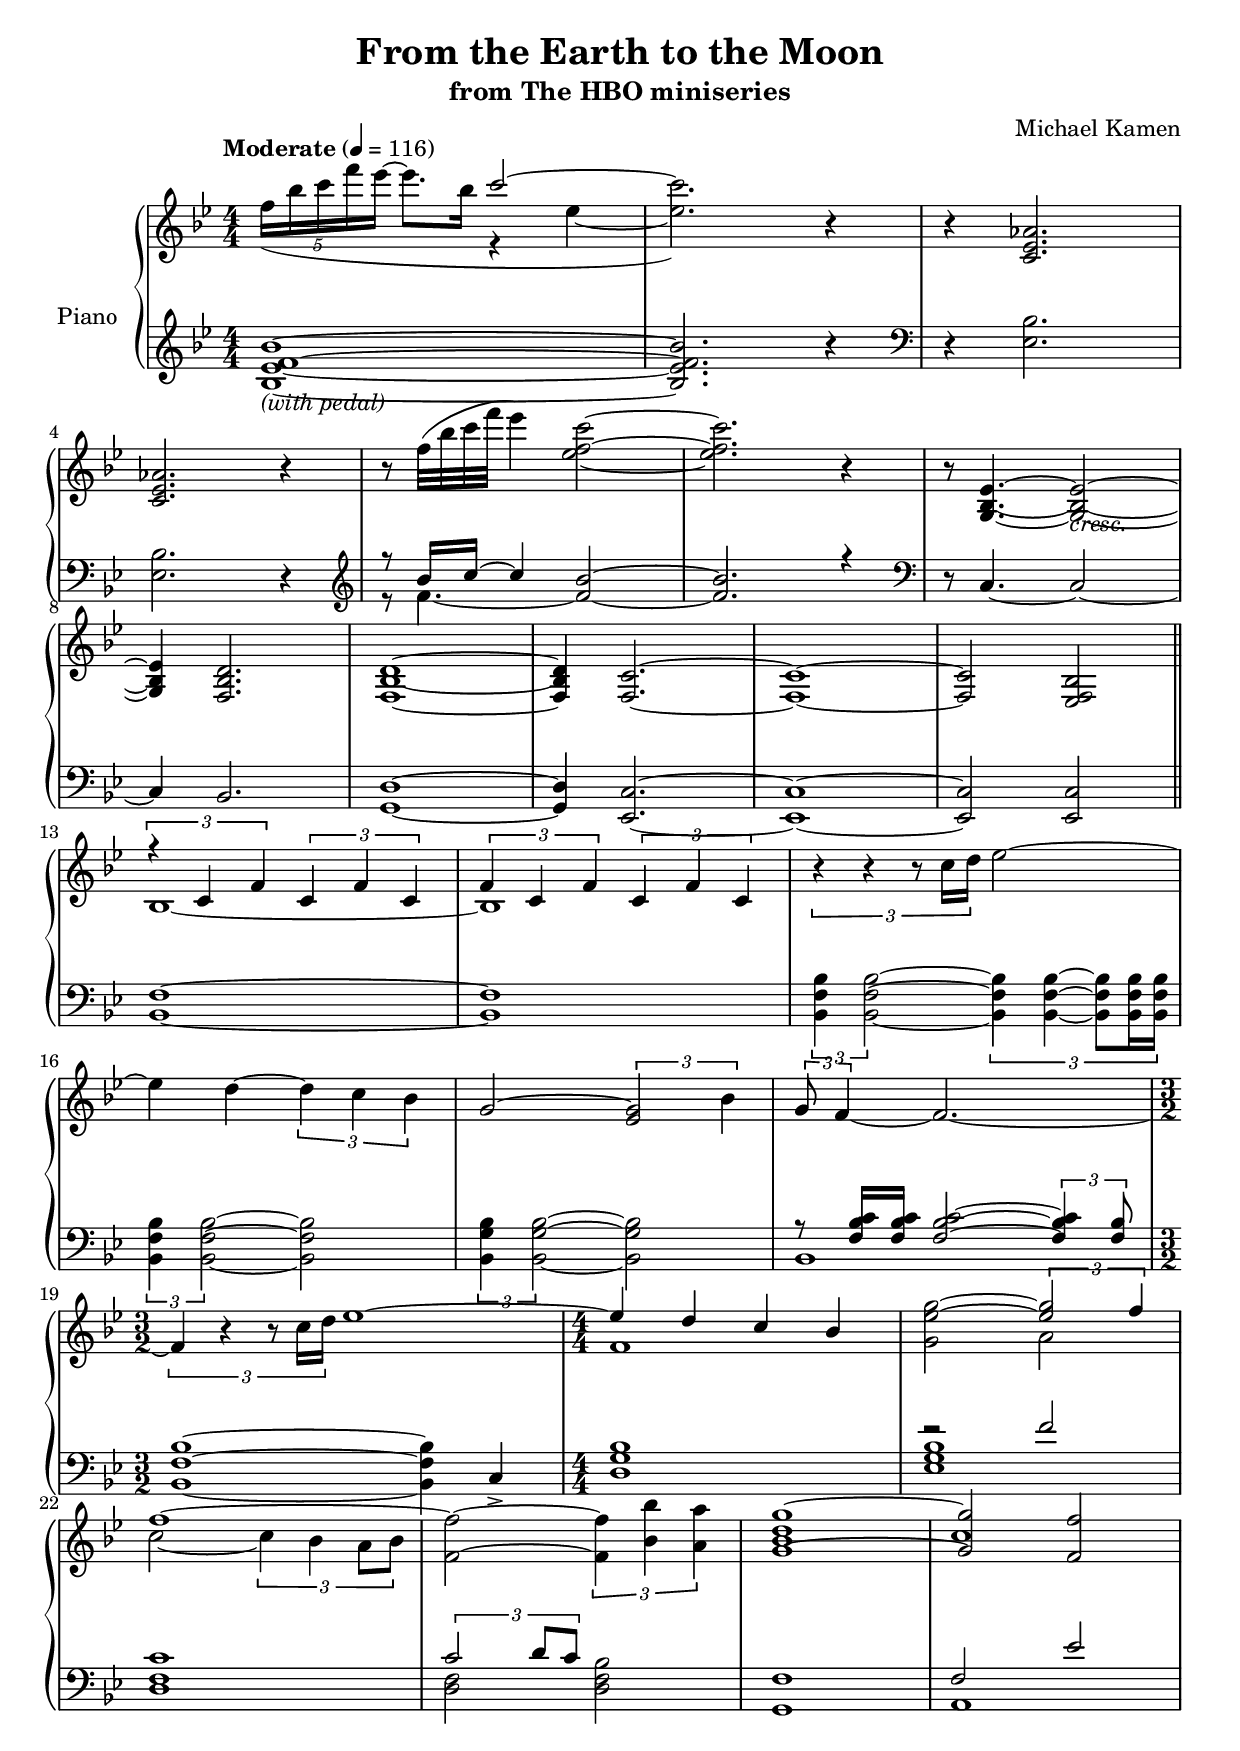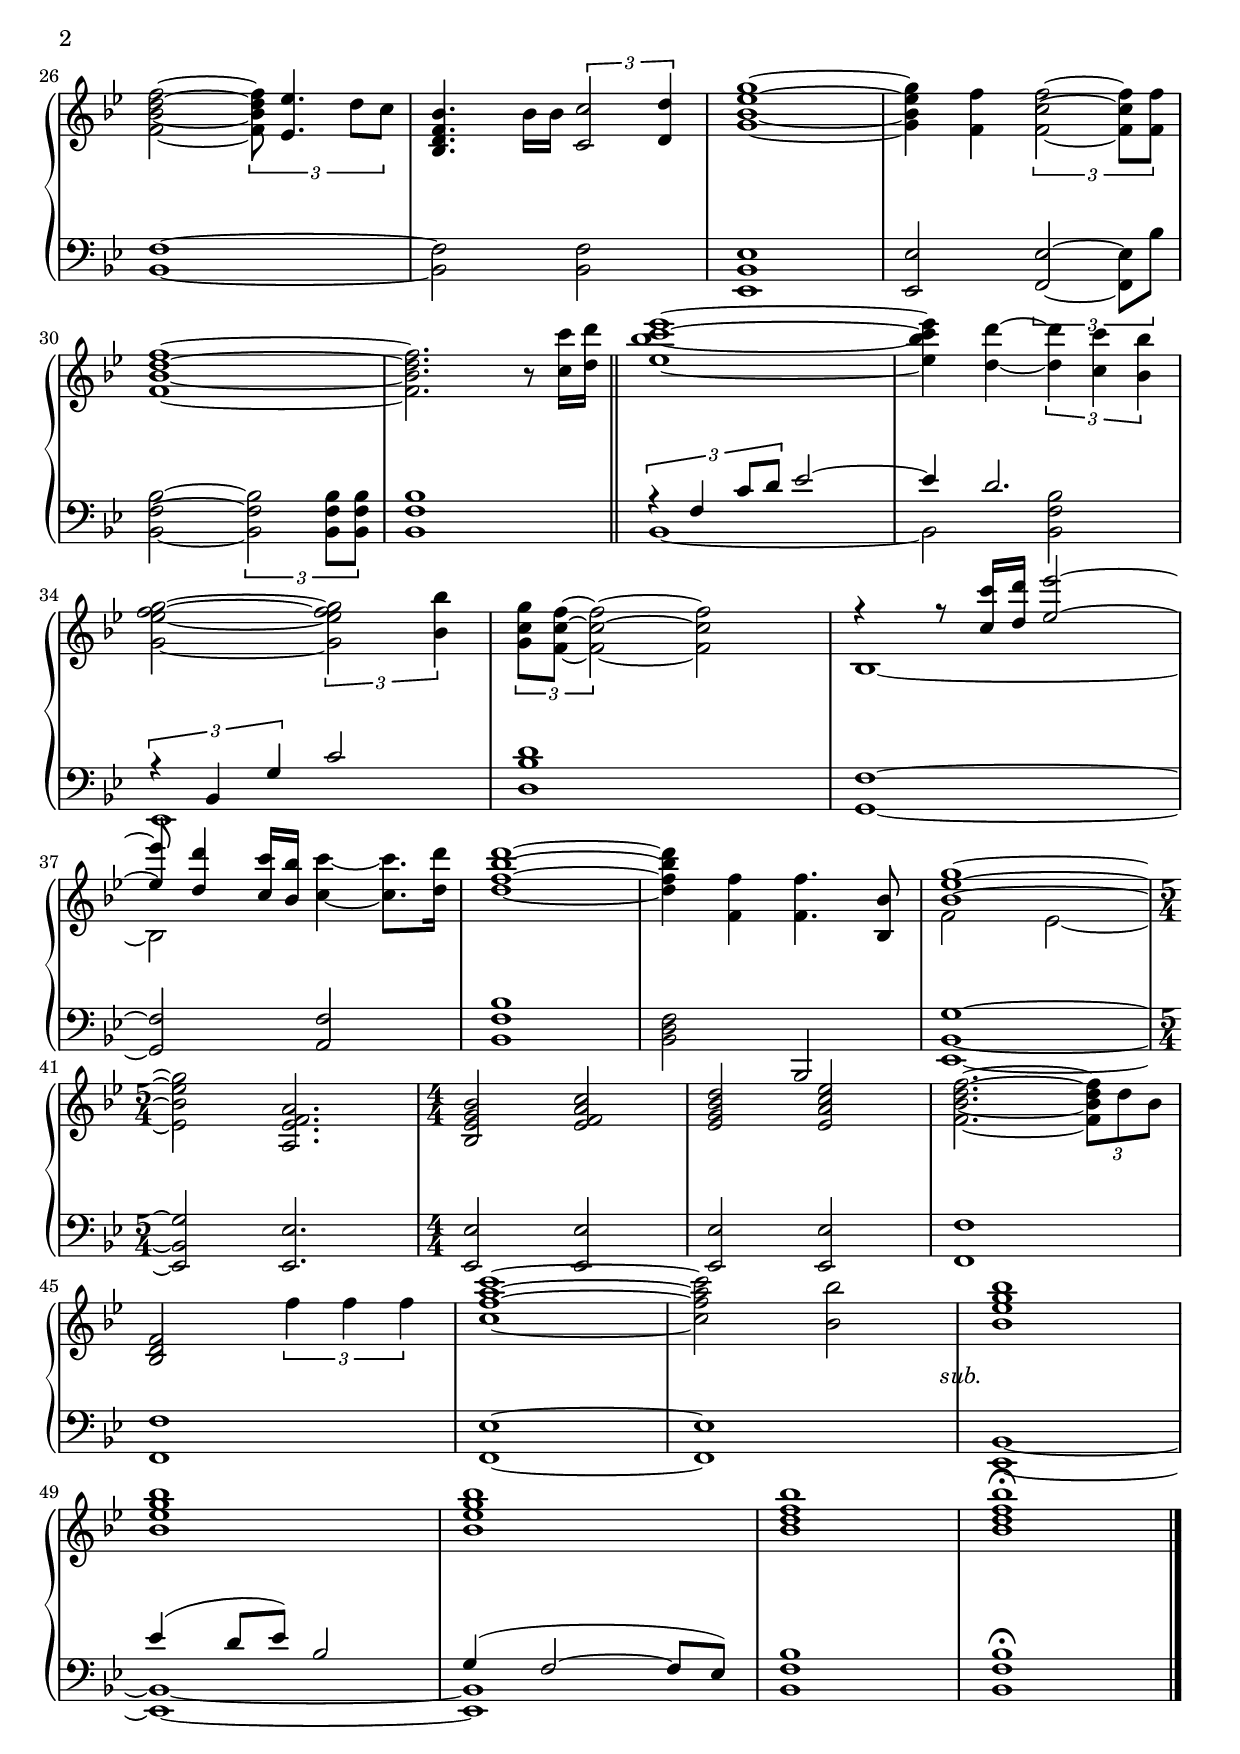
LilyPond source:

\version "2.14.2"

\header {
  title = "From the Earth to the Moon"
  subtitle = "from The HBO miniseries"
  composer = "Michael Kamen"
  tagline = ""
}

global = {
  \tempo "Moderate" 4 = 116
  \key bes \major
  \time 4/4
  \numericTimeSignature
  s1*3\break
  s1*4\break
  s1*5\bar "||"\break
  s1*3\break
  s1*3\break
  \time 3/2
  s2*3
  \time 4/4
  s1*2\break
  s1*4\break
  s1*4\break
  s1*2\bar "||"
  s1*2\break
  s1*3\break
  s1*4\break
  \time 5/4
  s4*5
  \time 4/4
  s1*3\break
  s1*4\break
  s1*4\bar "|."
}

upper = \relative c''' {
  \clef treble
  <<
    { s2 c2~ \voiceTwo c2. }
  \\
    { \times 4/5 { f,16( bes c f es^~ } es8. bes16 r4 es,4~ es2.) }
  >>
  r4 r4
  <c, es as>2.

  <c es as>2. r4
  r8 f'32( bes c f es4)
  <es, f c'>2~
  <es f c'>2. r4
  r8 <g,, bes es>4.~ <g bes es>2~

  <g bes es>4 <f bes d>2.
  <f bes d>1~
  q4 <f c'>2.~
  q1~
  q2 <es f bes>2

  <<
    {
      \times 2/3 { r4 c' f } \times 2/3 { c f c }
      \times 2/3 { f c f } \times 2/3 { c f c }
    }
  \\
    {
      bes1~
      bes
    }
  >>
  \times 2/3 { r4 r4 r8 c'16 d } es2~

  es4 d~ \times 2/3 { d c bes }
  g2^~ \times 2/3 { <es g> bes'4 }
  \times 2/3 { g8 f4~ } f2.~

  \times 2/3 { f4 r4 r8 c'16 d }
  <<
    {
      es1~
      es4 d c bes
      \voiceTwo
      <es g>2^~
      \voiceOne
      \times 2/3 { <es g> f4 }
      f1~
      \voiceTwo
      <f, f'>2^~
      \times 2/3 { <f f'>4 <bes bes'> <a a'> }
    }
  \\
    {
      s1
      f1
      g2 a
      c2~ \times 2/3 { c4 bes a8 bes }
    }
  >>

  <<
    {
      <g g'>1~
      q2 <f f'>
    }
  \\
    {
      \voiceOne
      <bes d>1
      \voiceTwo
      c
    }
  >>

  <f, bes d f>2~ \times 2/3 { q8 <es es'>4. d'8 c }
  <bes, d f bes>4. bes'16 bes \times 2/3 { <c, c'>2 <d d'>4 }
  <g bes es g>1~
  q4 <f f'> \times 2/3 { <f c' f>2~ q8 <f f'> }

  <f bes d f>1~ q2. r8 <c' c'>16 <d d'>
  <es bes' c es>1~
  q4 <d d'>~ \times 2/3 { <d d'> <c c'> <bes bes'> }

  <g es' f g>2~ \times 2/3 { q <bes bes'>4 }
  \times 2/3 { <g c g'>8 <f c' f>~ q2~ } q
  <<
    {
      r4 r8 <c' c'>16 <d d'> <es es'>2~
      q8 <d d'>4 <c c'>16 <bes bes'> \voiceTwo <c c'>4~ q8. <d d'>16
    }
  \\
    {
      bes,1~
      bes2
    }
  >>
  <d' f bes d>1~
  q4 <f, f'>4 q4. <bes, bes'>8
  <<
    {
      <bes' es g>1~
      \voiceTwo
      q2
    }
  \\
    {
      f2 es~
      es
    }
  >>
  <a, es' f a>2.
  <bes es g bes>2 <es f a c>
  <es g bes d> <es a c es>
  <f bes d f>2.~ \times 2/3 { q8 d' bes }

  <bes, d f>2 \times 2/3 { f''4 f f }
  <c f a c>1~
  q2 <bes bes'>
  %\repeat tremolo 8 <bes es g bes>8

  %\repeat tremolo 8 q8
  %\repeat tremolo 8 q8
  %\repeat tremolo 8 <bes d f bes>8
  <bes es g bes>1

  q
  q
  <bes d f bes>
  q1\fermata
}

lower = \relative c' {
  \clef treble
  <bes es f bes>1~
  q2. r4
  \clef bass
  r4 <es, bes'>2.

  <es bes'> r4
  \clef treble
  <<
    {
      r8 bes''16 c~ c4 bes2~
      bes2.
    }
  \\
    {
      r8 f4.~ \voiceOne f2_~
      f2. r4
      \clef bass
    }
  >>
  r8 c,4.~ c2~

  c4 bes2.
  <g d'>1~
  q4 <es c'>2.~
  <es c'>1~
  <es c'>2 <es c'>

  <bes' f'>1~
  <bes f'>
  \times 2/3 { <bes f' bes>4 q2~ }
  \times 2/3 { q4 q~ q8 q16 q }

  \times 2/3 { q4 q2~ } q
  \times 2/3 { <bes g' bes>4 q2~ } q
  <<
    {
      r8 <f' bes c>16 q q2~ \times 2/3 { q4 <f bes>8 }
    }
  \\
    {
      bes,1
    }
  >>

  <bes f' bes>1~ q4 c->
  <d g bes>1
  <<
    { r2 f' }
  \\
    { <es, g bes>1 }
  >>

  <d f c'>
  <<
    { \times 2/3 { c'2 d8 c } \voiceTwo bes2 }
  \\
    { <d, f>2 q }
  >>
  <g, f'>1
  <<
    { f'2 es' }
  \\
    { a,,1 }
  >>

  <bes f'>~
  q2 q
  <es, bes' es>1
  <es es'>2 \times 2/3 { <f es'>~ q8 bes' }

  <bes, f' bes>2~ \times 2/3 { q q8 q }
  q1
  <<
    {
      \times 2/3 { r4 f' c'8 d } es2~
      es4 d2.
      \times 2/3 { r4 bes, g' } c2
    }
  \\
    {
      bes,1~
      bes2 <bes f' bes>
      es,1
    }
  >>
  <d' bes' d>
  <g, f'>~

  q2 <a f'>
  <bes f' bes>1
  <bes d f>2 bes,
  <es bes' g'>1~

  %q2 \repeat tremolo 4 <es es'>8.
  %\repeat tremolo 4 q8 \repeat tremolo 4 q8
  %\repeat tremolo 4 q8 \repeat tremolo 4 q8
  %\repeat tremolo 8 <f f'>8
  q2 <es es'>2.
  q2 q2
  q2 q2
  <f f'>1

  q1
  <f es'>~
  q

  <<
    {
      s1
      es''4( d8 es) bes2
      g4( f2~ f8 es)
    }
  \\
    {
      <es, bes'>1~
      q~
      q
    }
  >>
  %\repeat tremolo 8 <bes' f' bes>8
  <bes' f' bes>1
  q1\fermata
}

dynamics = {
  s1\mp
  s1
  s16*4 s16\< s16*10 s16\!
  s16\> s16*14 s16\!
  s1*2
  s2 s2-"cresc."
  s1*4
  s2 s16\< s16*6 s16\!
  s16\f s16\> s16*29 s16\!
  s1\mf
  s1*2
  s16*4 s16\< s16*10 s16\!
  s2*3
  s1*3
  s2 s16\< s16*6 s16\!
  s1*6\f
  s16\> s16*14 s16\!
  s32*28 s32\< s32*2 s32\!
  s1*7
  s4 s16\< s16*10 s16\!
  s2\ff s16\> s16*6 s16\!
  s16\> s16*6 s16\! s16 s16\pp s16 s16*40\< s16\!
  s1\f
  s16\> s16*6 s16\! \times 2/3 { s4 s4\mf s4 }
  s16\< s16*14 s16\!
  s2 s16\> s16*5 s16\! s16-"sub."
  s1*2\p
  s16\< s16*14 s16\!
  s16*3\mf s16\> s16*11 s16\!
  s1\p
}

pedal = {
  s1-"(with pedal)"
}

chordnames = \chordmode {
}

\include "../template_piano_solo.ly"
